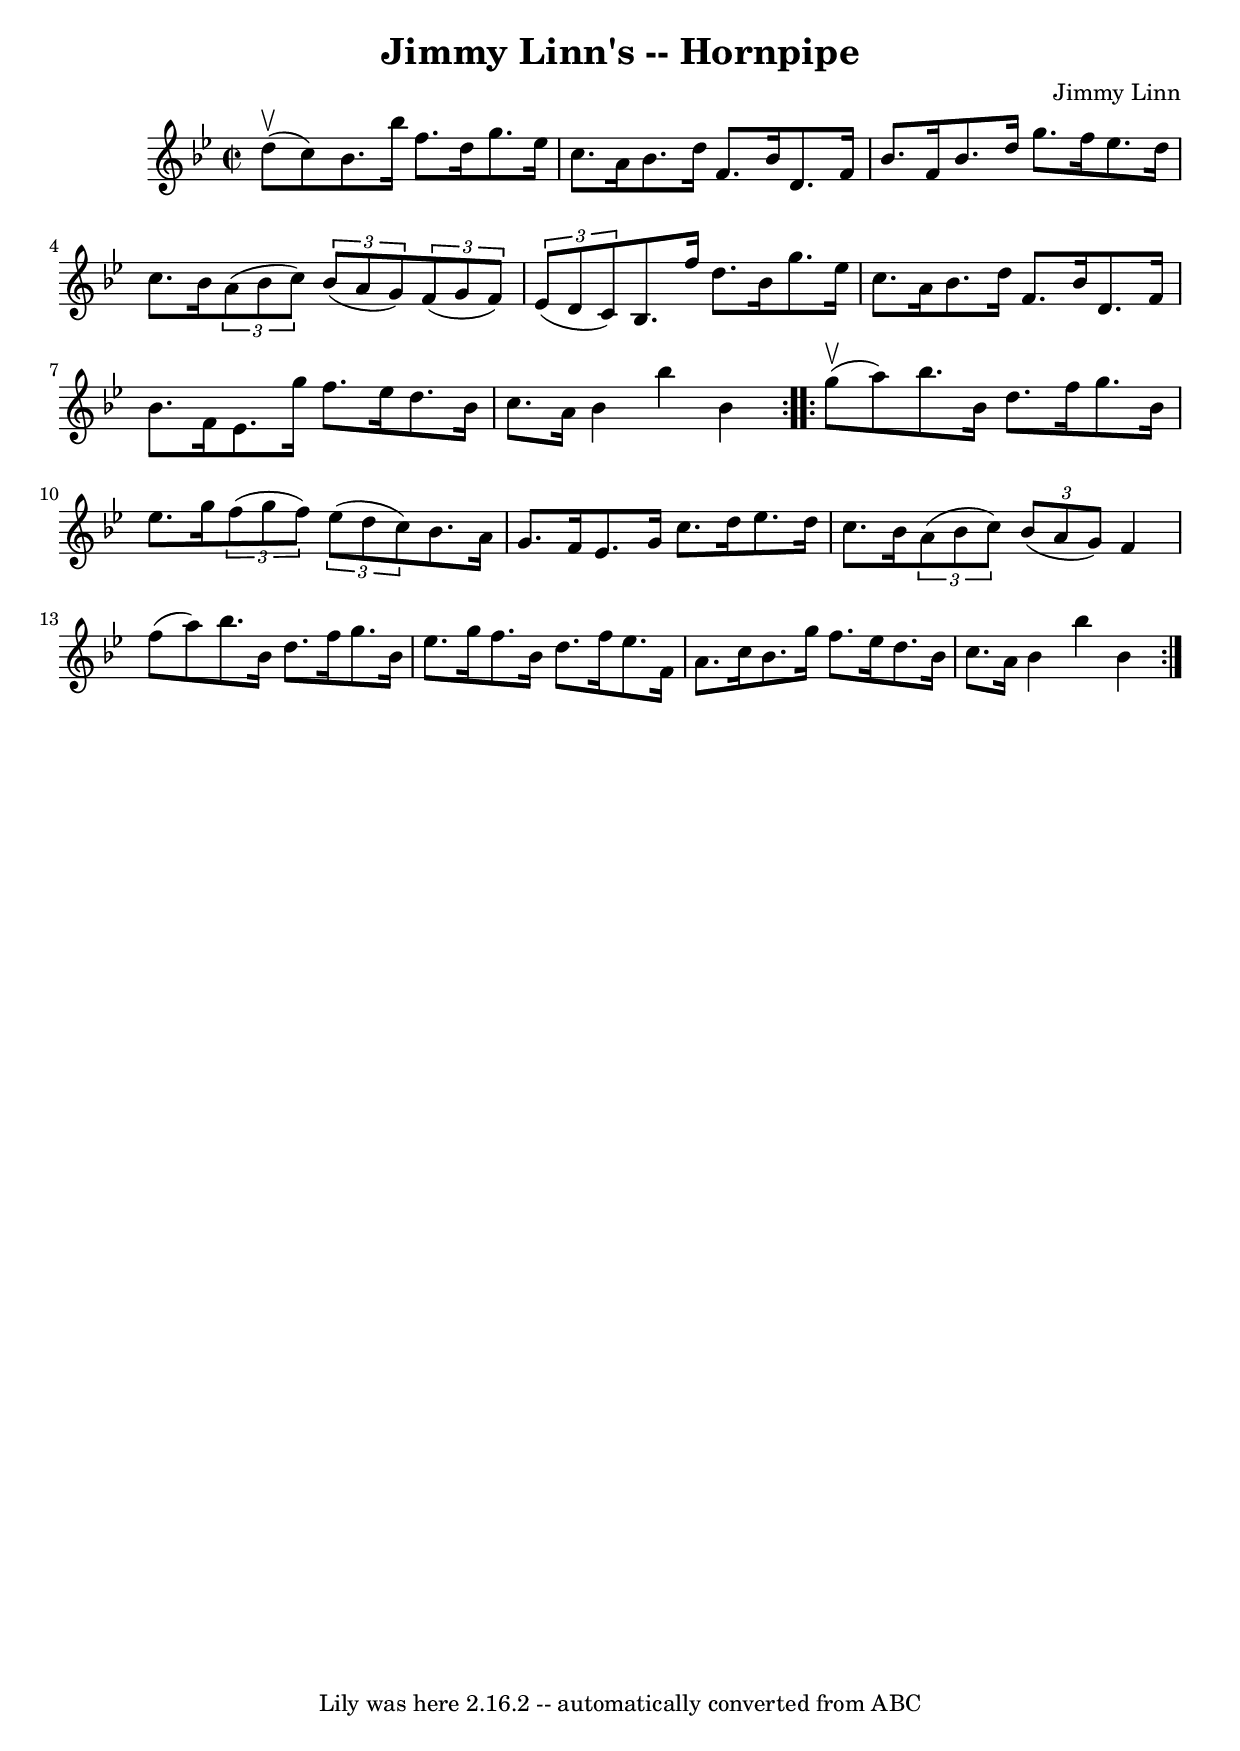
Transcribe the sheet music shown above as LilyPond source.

\version "2.7.40"
\include "Mammoth.ily"
\header {
	%% book = "Cole's 1000 Fiddle Tunes"
	composer = "Jimmy Linn"
	crossRefNumber = "1"
	footnotes = ""
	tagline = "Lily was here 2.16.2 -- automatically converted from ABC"
	title = "Jimmy Linn's -- Hornpipe"
}
voicedefault =  {
\set Score.defaultBarType = "empty"

\repeat volta 2 {
\override Staff.TimeSignature #'style = #'C
 \time 2/2 \key bes \major d''8 (^\upbow c''8) |
 bes'8.    
bes''16 f''8. d''16 g''8. ees''16 c''8. a'16  |
   
bes'8. d''16 f'8. bes'16 d'8. f'16 bes'8. f'16  |
   
bes'8. d''16 g''8. f''16 ees''8. d''16 c''8. bes'16  
|
     \times 2/3 { a'8 (bes'8 c''8) }   \times 2/3 { bes'8 
(a'8 g'8) }   \times 2/3 { f'8 (g'8 f'8) }   \times 2/3 {   
ees'8 (d'8 c'8) } |
 bes8. f''16 d''8. bes'16    
g''8. ees''16 c''8. a'16  |
 bes'8. d''16 f'8. bes'16 
 d'8. f'16 bes'8. f'16  |
 ees'8. g''16 f''8.    
ees''16 d''8. bes'16 c''8. a'16  |
 bes'4 bes''4    
bes'4  }     \repeat volta 2 { g''8 (^\upbow a''8) |
 bes''8.  
 bes'16 d''8. f''16 g''8. bes'16 ees''8. g''16  |
   
\times 2/3 { f''8 (g''8 f''8) }   \times 2/3 { ees''8 (d''8    
c''8) } bes'8. a'16 g'8. f'16  |
 ees'8. g'16    
c''8. d''16 ees''8. d''16 c''8. bes'16  |
   \times 2/3 {  
 a'8 (bes'8 c''8) }   \times 2/3 { bes'8 (a'8 g'8) } f'4  
 f''8 (a''8) |
 bes''8. bes'16 d''8. f''16 g''8.   
 bes'16 ees''8. g''16  |
 f''8. bes'16 d''8. f''16    
ees''8. f'16 a'8. c''16  |
 bes'8. g''16 f''8.    
ees''16 d''8. bes'16 c''8. a'16  |
 bes'4 bes''4    
bes'4  }   
}

\score{
    <<

	\context Staff="default"
	{
	    \voicedefault 
	}

    >>
	\layout {
	}
	\midi {}
}
